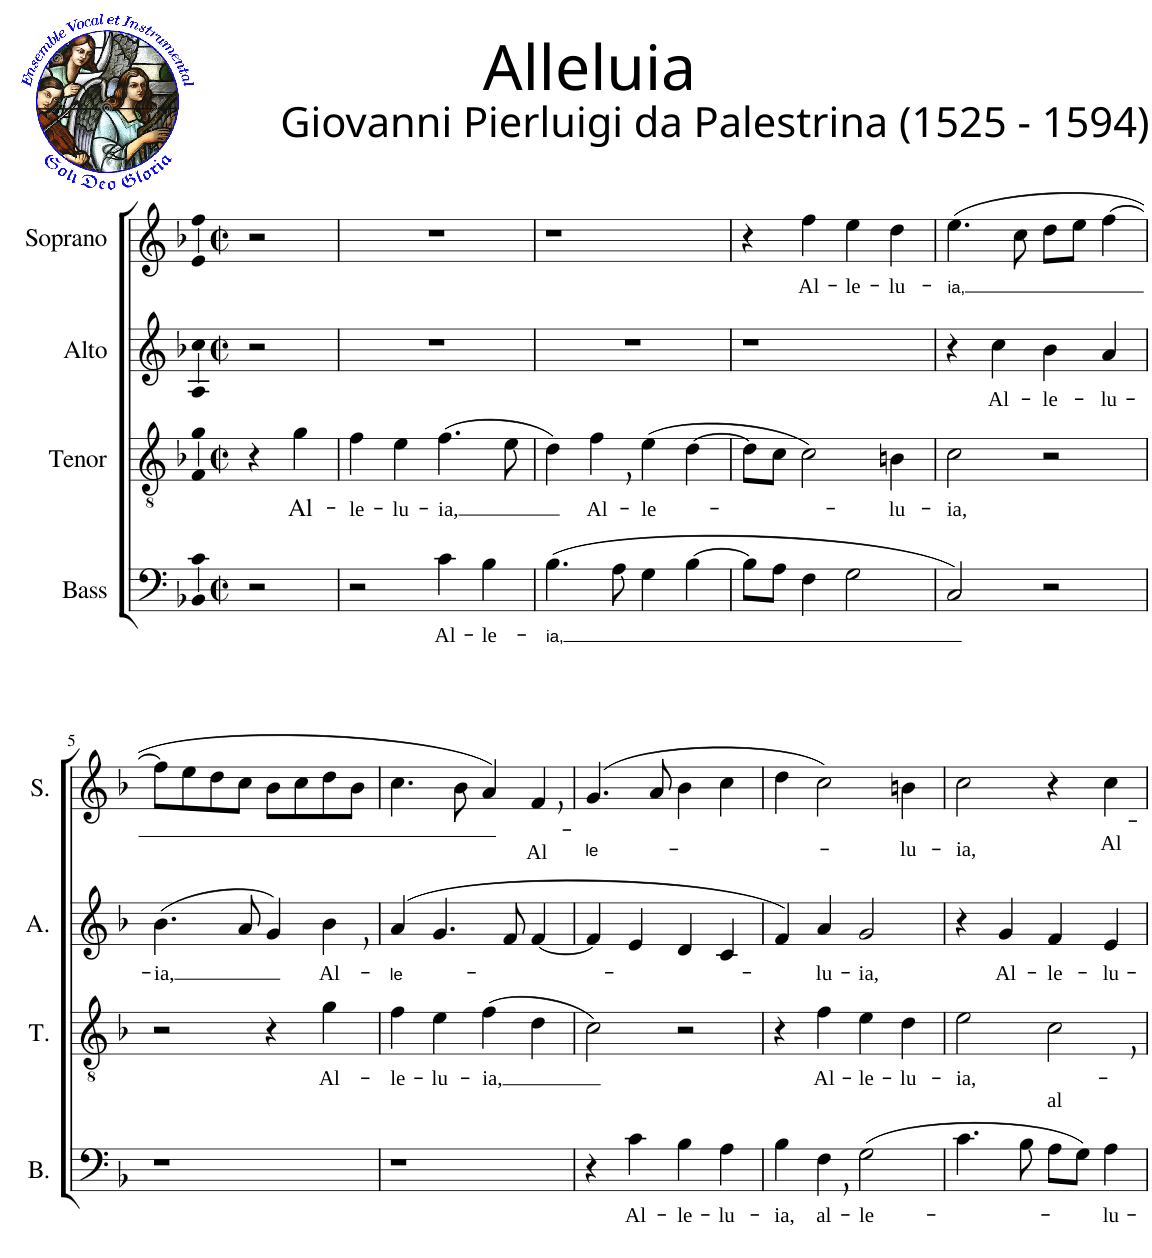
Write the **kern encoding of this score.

**kern	**text	**kern	**text	**kern	**text	**kern	**text
*part4	*part4	*part3	*part3	*part2	*part2	*part1	*part1
*staff4	*staff4	*staff3	*staff3	*staff2	*staff2	*staff1	*staff1
*I"Bass	*	*I"Tenor	*	*I"Alto	*	*I"Soprano	*
*I'B.	*	*I'T.	*	*I'A.	*	*I'S.	*
*clefF4	*	*clefGv2	*	*clefG2	*	*clefG2	*
*k[b-]	*	*k[b-]	*	*k[b-]	*	*k[b-]	*
*M2/2	*	*M2/2	*	*M2/2	*	*M2/2	*
*met(c|)	*	*met(c|)	*	*met(c|)	*	*met(c|)	*
=	=	=	=	=	=	=	=
2r	.	4r	.	2r	.	2r	.
!	!	!	!LO:LY:b	!	!	!	!
.	.	4g\	Al-	.	.	.	.
=1	=1	=1	=1	=1	=1	=1	=1
!	!	!	!LO:LY:b	!	!	!	!
2r	.	4f\	-le-	1r	.	1r	.
!	!	!	!LO:LY:b	!	!	!	!
.	.	4e\	-lu-	.	.	.	.
!	!LO:LY:b	!	!LO:LY:b	!	!	!	!
4c\	Al-	(4.f\	-ia,	.	.	.	.
!	!LO:LY:b	!	!	!	!	!	!
4B-\	-le-	.	.	.	.	.	.
.	.	8e\	.	.	.	.	.
=2	=2	=2	=2	=2	=2	=2	=2
!	!LO:LY:b	!	!	!	!	!	!
(>4.B-\	-ia,	4d\)	.	1r	.	1r	.
!	!	!	!LO:LY:b	!	!	!	!
.	.	4f,<\	Al-	.	.	.	.
8A\	.	.	.	.	.	.	.
!	!	!	!LO:LY:b	!	!	!	!
4G\	.	(>4e\	-le-	.	.	.	.
[>4B-\	.	[>4d\	.	.	.	.	.
=3	=3	=3	=3	=3	=3	=3	=3
8B-\L]	.	8d\L]	.	1r	.	4r	.
8A\J	.	8c\J	.	.	.	.	.
!	!	!	!	!	!	!	!LO:LY:b
4F\	.	2c\)	.	.	.	4ff\	Al-
!	!	!	!	!	!	!	!LO:LY:b
2G\	.	.	.	.	.	4ee\	-le-
!	!	!	!LO:LY:b	!	!	!	!LO:LY:b
.	.	4Bn\	-lu-	.	.	4dd\	-lu-
=4	=4	=4	=4	=4	=4	=4	=4
!	!	!	!LO:LY:b	!	!	!	!LO:LY:b
2C/)	.	2c\	-ia,	4r	.	(>4.ee\	-ia,
!	!	!	!	!	!LO:LY:b	!	!
.	.	.	.	4cc\	Al-	.	.
.	.	.	.	.	.	8cc\	.
!	!	!	!	!	!LO:LY:b	!	!
2r	.	2r	.	4b-\	-le-	8dd\L	.
.	.	.	.	.	.	8ee\J	.
!	!	!	!	!	!LO:LY:b	!	!
.	.	.	.	4a/	-lu-	[>4ff\	.
!!LO:LB:g=z
=5	=5	=5	=5	=5	=5	=5	=5
!	!	!	!	!	!LO:LY:b	!	!
1r	.	2r	.	(>4.b-\	-ia,	8ff\L]	.
.	.	.	.	.	.	8ee\	.
.	.	.	.	.	.	8dd\	.
.	.	.	.	8a/	.	8cc\J	.
.	.	4r	.	4g/)	.	8b-\L	.
.	.	.	.	.	.	8cc\	.
!	!	!	!LO:LY:b	!	!LO:LY:b	!	!
.	.	4g\	Al	4b-,<\	Al	8dd\	.
.	.	.	.	.	.	8b-\J	.
=6	=6	=6	=6	=6	=6	=6	=6
!	!	!	!LO:LY:b	!	!LO:LY:b	!	!
1r	.	4f\	-le-	(>4a/	-le-	4.cc\	.
!	!	!	!LO:LY:b	!	!	!	!
.	.	4e\	-lu-	4.g/	.	.	.
.	.	.	.	.	.	8b-\	.
!	!	!	!LO:LY:b	!	!	!	!
.	.	(>4f\	-ia,	.	.	4a/)	.
.	.	.	.	8f/	.	.	.
!	!	!	!	!	!	!	!LO:LY:b
.	.	4d\	.	[<4f/	.	4f,</	Al
=7	=7	=7	=7	=7	=7	=7	=7
!	!	!	!	!	!	!	!LO:LY:b
4r	.	2c\)	.	4f/]	.	(>4.g/	-le-
!	!LO:LY:b	!	!	!	!	!	!
4c\	Al-	.	.	4e/	.	.	.
.	.	.	.	.	.	8a/	.
!	!LO:LY:b	!	!	!	!	!	!
4B-\	-le-	2r	.	4d/	.	4b-\	.
!	!LO:LY:b	!	!	!	!	!	!
4A\	-lu-	.	.	4c/	.	4cc\	.
=8	=8	=8	=8	=8	=8	=8	=8
!	!LO:LY:b	!	!	!	!	!	!
4B-\	-ia,	4r	.	4f/)	.	4dd\	.
!	!LO:LY:b	!	!LO:LY:b	!	!LO:LY:b	!	!
4F,<\	al-	4f\	Al-	4a/	-lu-	2cc\)	.
!	!LO:LY:b	!	!LO:LY:b	!	!LO:LY:b	!	!
(>2G\	-le-	4e\	-le-	2g/	-ia,	.	.
!	!	!	!LO:LY:b	!	!	!	!LO:LY:b
.	.	4d\	-lu-	.	.	4bn\	-lu-
=9	=9	=9	=9	=9	=9	=9	=9
!	!	!	!LO:LY:b	!	!	!	!LO:LY:b
4.c\	.	2e\	-ia,	4r	.	2cc\	ia,
!	!	!	!	!	!LO:LY:b	!	!
.	.	.	.	4g/	Al-	.	.
8B-\	.	.	.	.	.	.	.
!	!	!	!LO:LY:b	!	!LO:LY:b	!	!
8A\L	.	2c,<\	al	4f/	-le-	4r	.
8G\J)	.	.	.	.	.	.	.
!	!LO:LY:b	!	!	!	!LO:LY:b	!	!LO:LY:b
4A\	-lu-	.	.	4e/	-lu-	4cc\	Al
=	=	=	=	=	=	=	=
*-	*-	*-	*-	*-	*-	*-	*-
